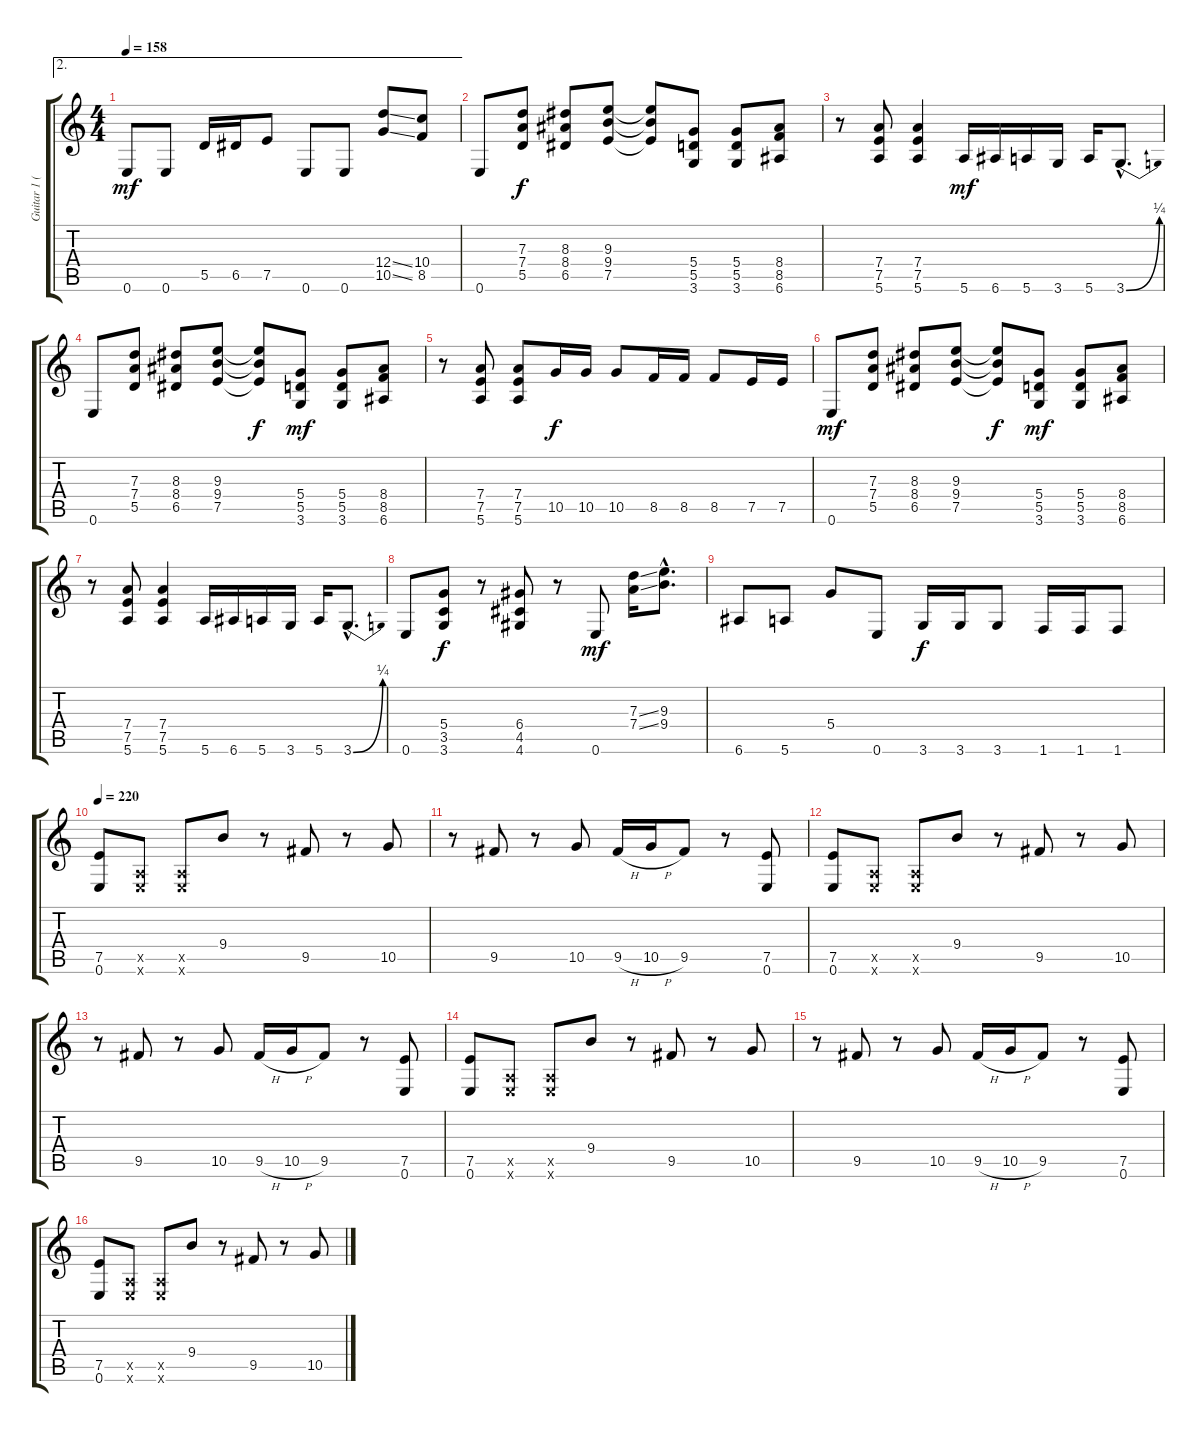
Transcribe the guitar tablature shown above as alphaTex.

\track ("Guitar 1 (Dave Mustaine)" "Guitar 1 (") {instrument distortionguitar}
\staff {score tabs}
\tuning (E4 B3 G3 D3 A2 E2) {hide}
\ae 2
\ts (4 4)
\tempo 158
\clef g2
\ks c
0.6.8{dy mf} 0.6.8 5.5.16 6.5.16 7.5.8 0.6.8 0.6.8 (12.4{ss} 10.5{ss}).8 (10.4 8.5).8 |
0.6.8 (7.3 7.4 5.5).8{dy f} (8.3 8.4 6.5).8 (9.3 9.4 7.5).8 (9.3{t} 9.4{t} 7.5{t}).8 (5.4 5.5 3.6).8 (5.4 5.5 3.6).8 (8.4 8.5 6.6).8 |
r.8 (7.4 7.5 5.6).8 (7.4 7.5 5.6).4 5.6.16{dy mf} 6.6.16 5.6.16 3.6.16 5.6.16 3.6{be (bend 0 0 60 1) hac}.8{d} |
0.6.8 (7.3 7.4 5.5).8 (8.3 8.4 6.5).8 (9.3 9.4 7.5).8 (9.3{t} 9.4{t} 7.5{t}).8{dy f} (5.4 5.5 3.6).8{dy mf} (5.4 5.5 3.6).8 (8.4 8.5 6.6).8 |
r.8 (7.4 7.5 5.6).8 (7.4 7.5 5.6).8 10.5.16{dy f} 10.5.16 10.5.8 8.5.16 8.5.16 8.5.8 7.5.16 7.5.16 |
0.6.8{dy mf} (7.3 7.4 5.5).8 (8.3 8.4 6.5).8 (9.3 9.4 7.5).8 (9.3{t} 9.4{t} 7.5{t}).8{dy f} (5.4 5.5 3.6).8{dy mf} (5.4 5.5 3.6).8 (8.4 8.5 6.6).8 |
r.8 (7.4 7.5 5.6).8 (7.4 7.5 5.6).4 5.6.16 6.6.16 5.6.16 3.6.16 5.6.16 3.6{be (bend 0 0 60 1) hac}.8{d} |
0.6.8 (5.4 3.5 3.6).8{dy f} r.8 (6.4 4.5 4.6).8 r.8 0.6.8{dy mf} (7.3{ss} 7.4{ss}).16 (9.3{hac} 9.4{hac}).8{d} |
6.6.8 5.6.8 5.4.8 0.6.8 3.6.16{dy f} 3.6.16 3.6.8 1.6.16 1.6.16 1.6.8 |
\tempo 220
(7.5 0.6).8 (0.5{x} 0.6{x}).8 (0.5{x} 0.6{x}).8 9.4.8 r.8 9.5.8 r.8 10.5.8 |
r.8 9.5.8 r.8 10.5.8 9.5{h}.16 10.5{h}.16 9.5.8 r.8 (7.5 0.6).8 |
(7.5 0.6).8 (0.5{x} 0.6{x}).8 (0.5{x} 0.6{x}).8 9.4.8 r.8 9.5.8 r.8 10.5.8 |
r.8 9.5.8 r.8 10.5.8 9.5{h}.16 10.5{h}.16 9.5.8 r.8 (7.5 0.6).8 |
(7.5 0.6).8 (0.5{x} 0.6{x}).8 (0.5{x} 0.6{x}).8 9.4.8 r.8 9.5.8 r.8 10.5.8 |
r.8 9.5.8 r.8 10.5.8 9.5{h}.16 10.5{h}.16 9.5.8 r.8 (7.5 0.6).8 |
(7.5 0.6).8 (0.5{x} 0.6{x}).8 (0.5{x} 0.6{x}).8 9.4.8 r.8 9.5.8 r.8 10.5.8
